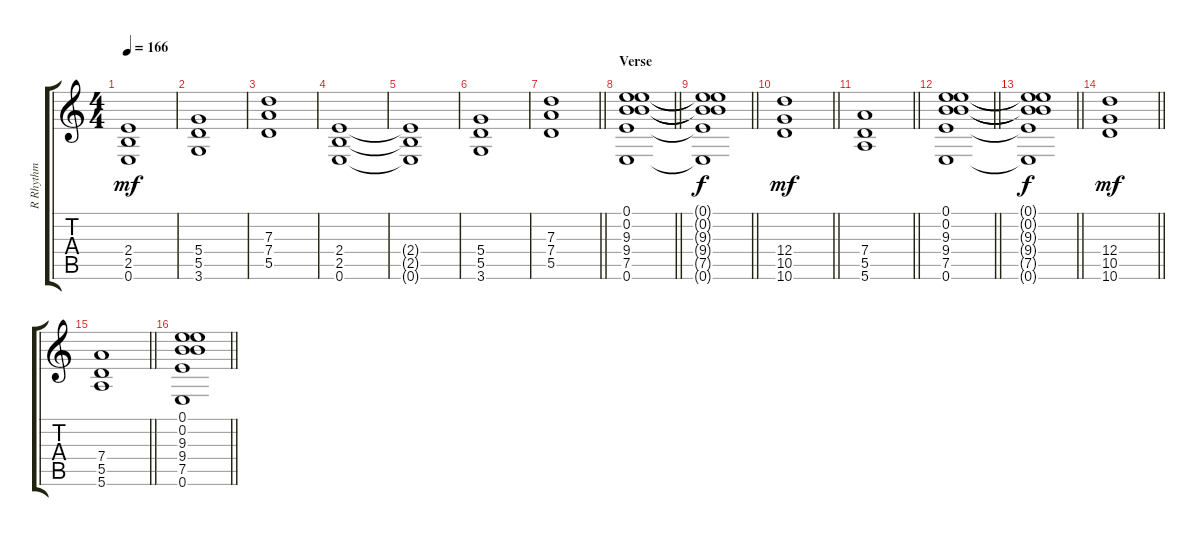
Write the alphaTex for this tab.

\track ("R Rhythm" "R Rhythm") {instrument distortionguitar}
\staff {score tabs}
\tuning (E4 B3 G3 D3 A2 E2) {hide}
\ts (4 4)
\tempo 166
\clef g2
\ks c
(2.4{t} 2.5{t} 0.6{t}).1{dy mf} |
(5.4 5.5 3.6).1 |
(7.3 7.4 5.5).1 |
(2.4 2.5 0.6).1 |
(2.4{t} 2.5{t} 0.6{t}).1 |
(5.4 5.5 3.6).1 |
\barLineRight lightlight
(7.3 7.4 5.5).1 |
\section ("" "Verse")
\barLineRight lightlight
(0.1 0.2 9.3 9.4 7.5 0.6).1 |
\barLineRight lightlight
(0.1{t} 0.2{t} 9.3{t} 9.4{t} 7.5{t} 0.6{t}).1{dy f} |
\barLineRight lightlight
(12.4 10.5 10.6).1{dy mf} |
\barLineRight lightlight
(7.4 5.5 5.6).1 |
\barLineRight lightlight
(0.1 0.2 9.3 9.4 7.5 0.6).1 |
\barLineRight lightlight
(0.1{t} 0.2{t} 9.3{t} 9.4{t} 7.5{t} 0.6{t}).1{dy f} |
\barLineRight lightlight
(12.4 10.5 10.6).1{dy mf} |
\barLineRight lightlight
(7.4 5.5 5.6).1 |
\barLineRight lightlight
(0.1 0.2 9.3 9.4 7.5 0.6).1
